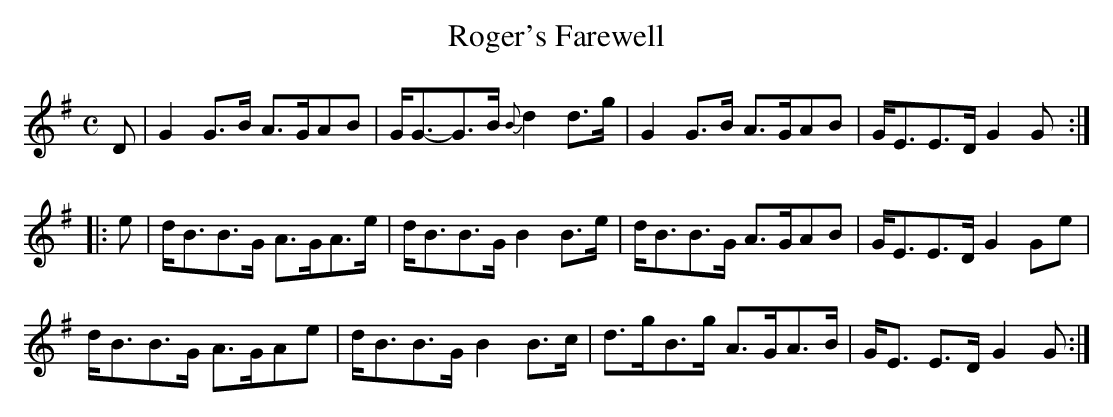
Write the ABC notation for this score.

X:1
T:Roger's Farewell
M:C
K:G major
D|\
G2G>B A>GAB| G<G-G>B {B}d2d>g| G2G>B A>GAB| G<EE>D G2G::
e|\
d<BB>G A>GA>e| d<BB>G B2B>e| d<BB>G A>GAB| G<EE>D G2Ge|
d<BB>G A>GAe| d<BB>G B2B>c| d>gB>g A>GA>B| G<E E>D G2G:|
